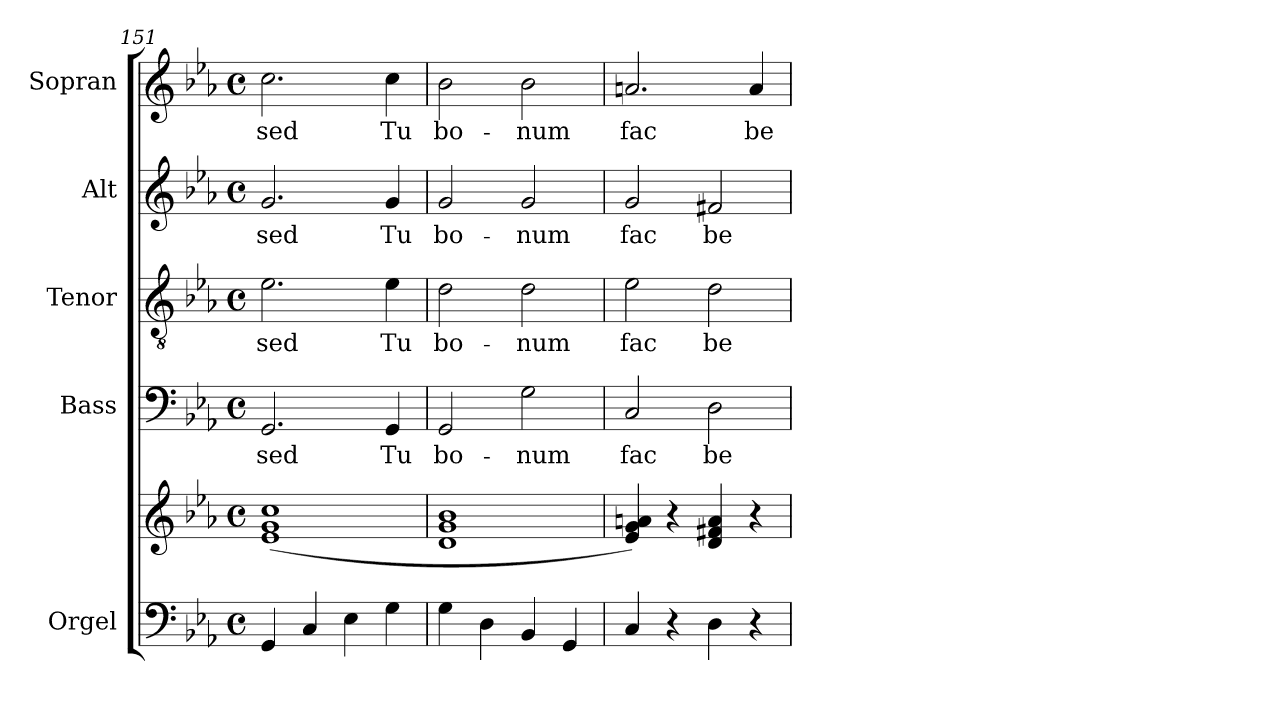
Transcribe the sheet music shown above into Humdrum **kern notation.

**kern	**kern	**kern	**text	**kern	**text	**kern	**text	**kern	**text
*part5	*part5	*part4	*part4	*part3	*part3	*part2	*part2	*part1	*part1
*staff6	*staff5	*staff4	*staff4	*staff3	*staff3	*staff2	*staff2	*staff1	*staff1
*I"Orgel	*	*I"Bass	*	*I"Tenor	*	*I"Alt	*	*I"Sopran	*
*I'Org.	*	*I'B.	*	*I'T.	*	*I'A.	*	*I'S.	*
*clefF4	*clefG2	*clefF4	*	*clefGv2	*	*clefG2	*	*clefG2	*
*k[b-e-a-]	*k[b-e-a-]	*k[b-e-a-]	*	*k[b-e-a-]	*	*k[b-e-a-]	*	*k[b-e-a-]	*
*E-:	*E-:	*E-:	*	*E-:	*	*E-:	*	*E-:	*
*M4/4	*M4/4	*M4/4	*	*M4/4	*	*M4/4	*	*M4/4	*
*met(c)	*met(c)	*met(c)	*	*met(c)	*	*met(c)	*	*met(c)	*
=151	=151	=151	=151	=151	=151	=151	=151	=151	=151
!	!	!	!LO:LY:b	!	!LO:LY:b	!	!LO:LY:b	!	!LO:LY:b
4GG/	(>1e- 1g 1cc	2.GG/	sed	2.e-\	sed	2.g/	sed	2.cc\	sed
4C/	.	.	.	.	.	.	.	.	.
4E-\	.	.	.	.	.	.	.	.	.
!	!	!	!LO:LY:b	!	!LO:LY:b	!	!LO:LY:b	!	!LO:LY:b
4G\	.	4GG/	Tu	4e-\	Tu	4g/	Tu	4cc\	Tu
!!LO:LB:g=z
=152	=152	=152	=152	=152	=152	=152	=152	=152	=152
!	!	!	!LO:LY:b	!	!LO:LY:b	!	!LO:LY:b	!	!LO:LY:b
4G\	1d 1g 1b-	2GG/	bo-	2d\	bo-	2g/	bo-	2b-\	bo-
4D\	.	.	.	.	.	.	.	.	.
!	!	!	!LO:LY:b	!	!LO:LY:b	!	!LO:LY:b	!	!LO:LY:b
4BB-/	.	2G\	-num	2d\	-num	2g/	-num	2b-\	-num
4GG/	.	.	.	.	.	.	.	.	.
=153	=153	=153	=153	=153	=153	=153	=153	=153	=153
!	!	!	!LO:LY:b	!	!LO:LY:b	!	!LO:LY:b	!	!LO:LY:b
4C/	4e-/ 4g/ 4an/)	2C/	fac	2e-\	fac	2g/	fac	2.an/	fac
4r	4r	.	.	.	.	.	.	.	.
!	!	!	!LO:LY:b	!	!LO:LY:b	!	!LO:LY:b	!	!
4D\	4d/ 4f#X/ 4a/	2D\	be-	2d\	be-	2f#X/	be-	.	.
!	!	!	!	!	!	!	!	!	!LO:LY:b
4r	4r	.	.	.	.	.	.	4a/	be-
=	=	=	=	=	=	=	=	=	=
*-	*-	*-	*-	*-	*-	*-	*-	*-	*-
